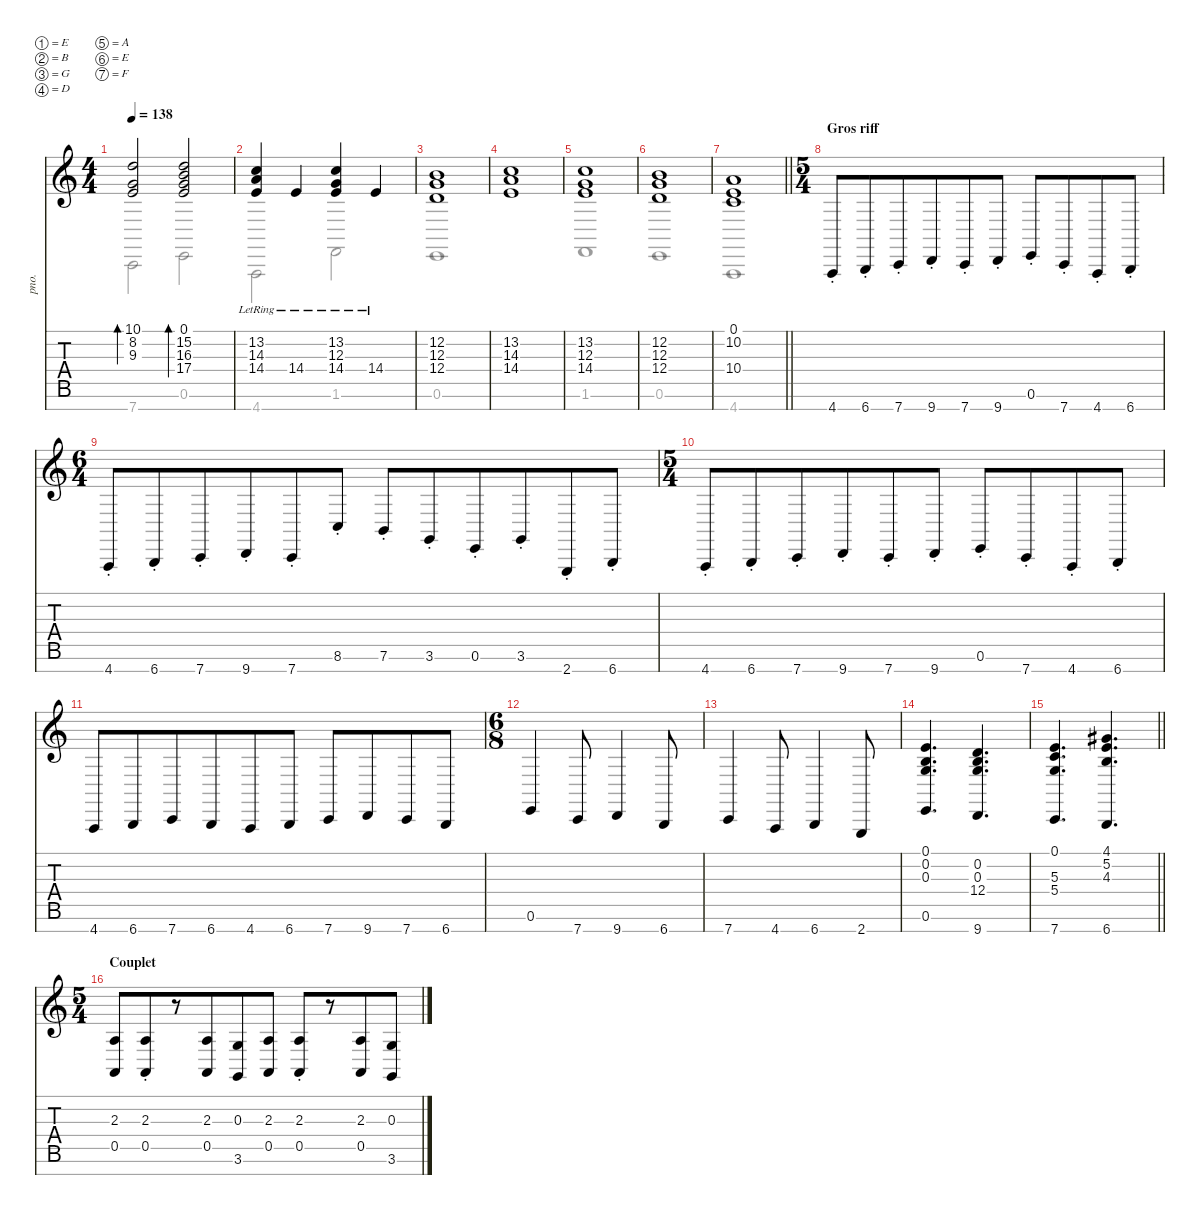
\defaultSystemsLayout 4
\hideDynamics
\bracketExtendMode nobrackets
\track ("Clavier" "pno.") {instrument acousticgrandpiano}
\staff {score tabs}
\tuning (E4 B3 G3 D3 A2 E2 F1)
\voice
\ts (4 4)
\tempo 138
\clef g2
\ks aminor
(10.1 8.2 9.3).2{bd 120 dy f beam Up} (0.1 15.2 16.3 17.4).2{bd 120 beam Up} |
(13.2{lr} 14.3{lr} 14.4{lr}).4{beam Up} 14.4{lr}.4{dy mf beam Up} (13.2{lr} 12.3{lr} 14.4{lr}).4{dy f beam Up} 14.4{lr}.4{dy mf beam Up} |
(12.2 12.3 12.4).1{dy f beam Up} |
(13.2 14.3 14.4).1{beam Up} |
(13.2 12.3 14.4).1{beam Up} |
(12.2 12.3 12.4).1{beam Up} |
\barLineRight lightlight
(0.1 10.2 10.4).1{beam Up} |
\ts (5 4)
\beaming (8 6 4)
\section ("" "Gros riff")
4.7{st}.8{beam Up} 6.7{st}.8{beam Up} 7.7{st}.8{beam Up} 9.7{st}.8{beam Up} 7.7{st}.8{beam Up} 9.7{st}.8{beam Up} 0.6{st}.8{beam Up} 7.7{st}.8{beam Up} 4.7{st}.8{beam Up} 6.7{st}.8{beam Up} |
\ts (6 4)
\beaming (8 6 6)
4.7{st}.8{beam Up} 6.7{st}.8{beam Up} 7.7{st}.8{beam Up} 9.7{st}.8{beam Up} 7.7{st}.8{beam Up} 8.6{st}.8{beam Up} 7.6{st}.8{beam Up} 3.6{st}.8{beam Up} 0.6{st}.8{beam Up} 3.6{st}.8{beam Up} 2.7{st}.8{beam Up} 6.7{st}.8{beam Up} |
\ts (5 4)
\beaming (8 6 4)
4.7{st}.8{beam Up} 6.7{st}.8{beam Up} 7.7{st}.8{beam Up} 9.7{st}.8{beam Up} 7.7{st}.8{beam Up} 9.7{st}.8{beam Up} 0.6{st}.8{beam Up} 7.7{st}.8{beam Up} 4.7{st}.8{beam Up} 6.7{st}.8{beam Up} |
4.7.8{beam Up} 6.7.8{beam Up} 7.7.8{beam Up} 6.7.8{beam Up} 4.7.8{beam Up} 6.7.8{beam Up} 7.7.8{beam Up} 9.7.8{beam Up} 7.7.8{beam Up} 6.7.8{beam Up} |
\ts (6 8)
\beaming (8 3 3)
0.6.4{beam Up} 7.7.8{beam Up} 9.7.4{beam Up} 6.7.8{beam Up} |
7.7.4{beam Up} 4.7.8{beam Up} 6.7.4{beam Up} 2.7.8{beam Up} |
(0.1 0.2 0.3 0.6).4{d beam Up} (0.2 0.3 12.4 9.7).4{d beam Up} |
\barLineRight lightlight
(0.1 5.3 5.4 7.7).4{d beam Up} (4.1{acc #} 5.2 4.3 6.7).4{d beam Up} |
\ts (5 4)
\beaming (8 6 4)
\section ("" "Couplet")
(2.3 0.5).8{instrument electricpiano1 beam Up} (2.3{st} 0.5{st}).8{beam Up} r.8{beam Up} (2.3 0.5).8{beam Up} (0.3 3.6).8{beam Up} (2.3 0.5).8{beam Up} (2.3{st} 0.5{st}).8{beam Up} r.8{beam Up} (2.3 0.5).8{beam Up} (0.3 3.6).8{beam Up}
\voice
\clef g2
\ottava regular
\simile none
\ks aminor
7.7.2{dy f beam Down} 0.6.2{beam Down} |
4.7.2{beam Down} 1.6.2{beam Down} |
0.6.1{beam Down} |
|
1.6.1{beam Down} |
0.6.1{beam Down} |
\barLineRight lightlight
4.7.1{beam Down} |
|
|
|
|
|
|
|
\barLineRight lightlight
|
